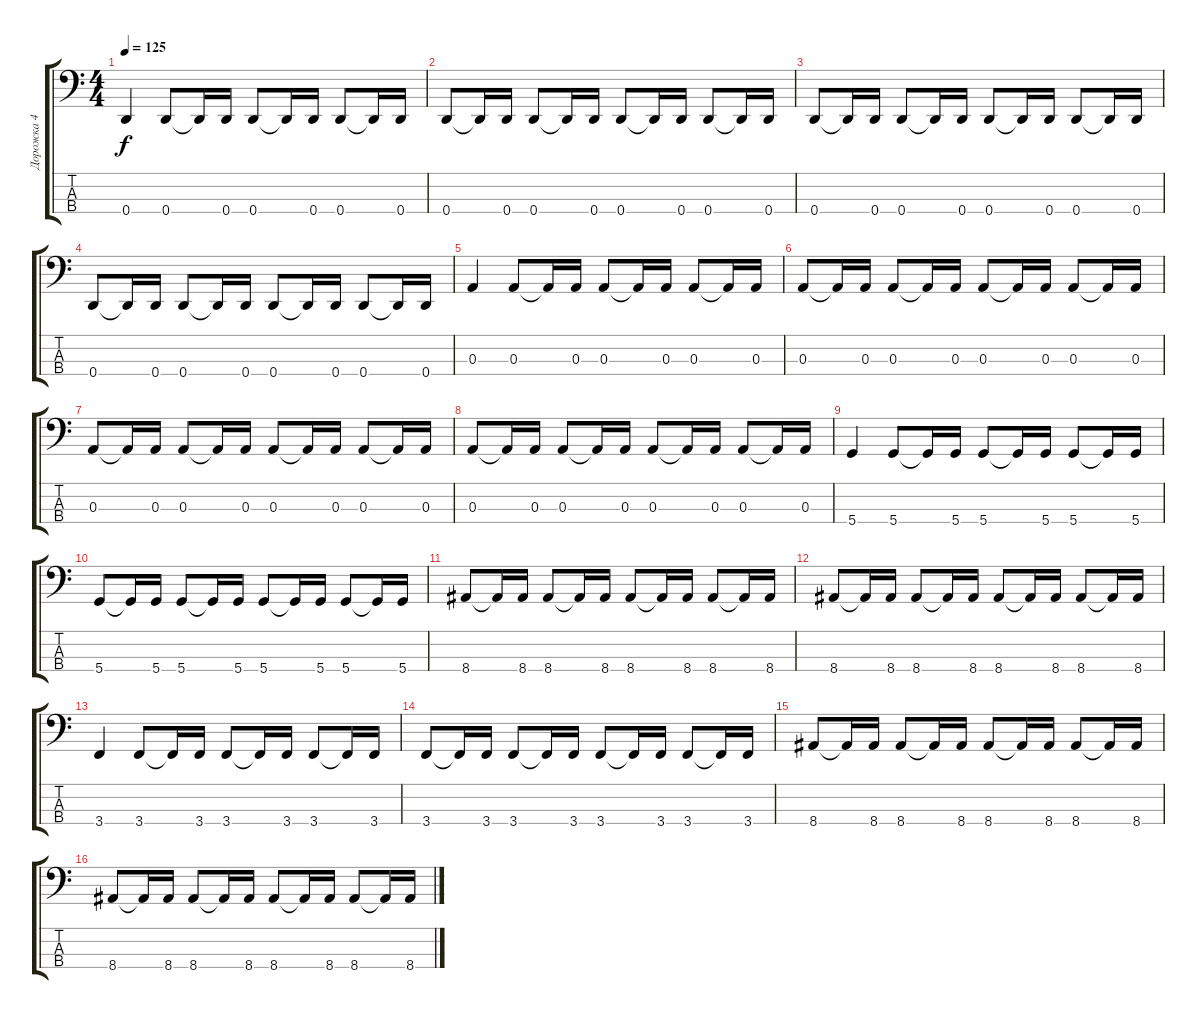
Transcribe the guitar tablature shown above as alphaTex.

\track ("Дорожка 4" "Дорожка 4") {instrument electricbassfinger}
\staff {score tabs}
\tuning (G2 D2 A1 D1) {hide}
\ts (4 4)
\tempo 125
\clef f4
\ks c
0.4.4{dy f} 0.4.8 0.4{t}.16 0.4.16 0.4.8 0.4{t}.16 0.4.16 0.4.8 0.4{t}.16 0.4.16 |
0.4.8 0.4{t}.16 0.4.16 0.4.8 0.4{t}.16 0.4.16 0.4.8 0.4{t}.16 0.4.16 0.4.8 0.4{t}.16 0.4.16 |
0.4.8 0.4{t}.16 0.4.16 0.4.8 0.4{t}.16 0.4.16 0.4.8 0.4{t}.16 0.4.16 0.4.8 0.4{t}.16 0.4.16 |
0.4.8 0.4{t}.16 0.4.16 0.4.8 0.4{t}.16 0.4.16 0.4.8 0.4{t}.16 0.4.16 0.4.8 0.4{t}.16 0.4.16 |
0.3.4 0.3.8 0.3{t}.16 0.3.16 0.3.8 0.3{t}.16 0.3.16 0.3.8 0.3{t}.16 0.3.16 |
0.3.8 0.3{t}.16 0.3.16 0.3.8 0.3{t}.16 0.3.16 0.3.8 0.3{t}.16 0.3.16 0.3.8 0.3{t}.16 0.3.16 |
0.3.8 0.3{t}.16 0.3.16 0.3.8 0.3{t}.16 0.3.16 0.3.8 0.3{t}.16 0.3.16 0.3.8 0.3{t}.16 0.3.16 |
0.3.8 0.3{t}.16 0.3.16 0.3.8 0.3{t}.16 0.3.16 0.3.8 0.3{t}.16 0.3.16 0.3.8 0.3{t}.16 0.3.16 |
5.4.4 5.4.8 5.4{t}.16 5.4.16 5.4.8 5.4{t}.16 5.4.16 5.4.8 5.4{t}.16 5.4.16 |
5.4.8 5.4{t}.16 5.4.16 5.4.8 5.4{t}.16 5.4.16 5.4.8 5.4{t}.16 5.4.16 5.4.8 5.4{t}.16 5.4.16 |
8.4.8 8.4{t}.16 8.4.16 8.4.8 8.4{t}.16 8.4.16 8.4.8 8.4{t}.16 8.4.16 8.4.8 8.4{t}.16 8.4.16 |
8.4.8 8.4{t}.16 8.4.16 8.4.8 8.4{t}.16 8.4.16 8.4.8 8.4{t}.16 8.4.16 8.4.8 8.4{t}.16 8.4.16 |
3.4.4 3.4.8 3.4{t}.16 3.4.16 3.4.8 3.4{t}.16 3.4.16 3.4.8 3.4{t}.16 3.4.16 |
3.4.8 3.4{t}.16 3.4.16 3.4.8 3.4{t}.16 3.4.16 3.4.8 3.4{t}.16 3.4.16 3.4.8 3.4{t}.16 3.4.16 |
8.4.8 8.4{t}.16 8.4.16 8.4.8 8.4{t}.16 8.4.16 8.4.8 8.4{t}.16 8.4.16 8.4.8 8.4{t}.16 8.4.16 |
8.4.8 8.4{t}.16 8.4.16 8.4.8 8.4{t}.16 8.4.16 8.4.8 8.4{t}.16 8.4.16 8.4.8 8.4{t}.16 8.4.16
